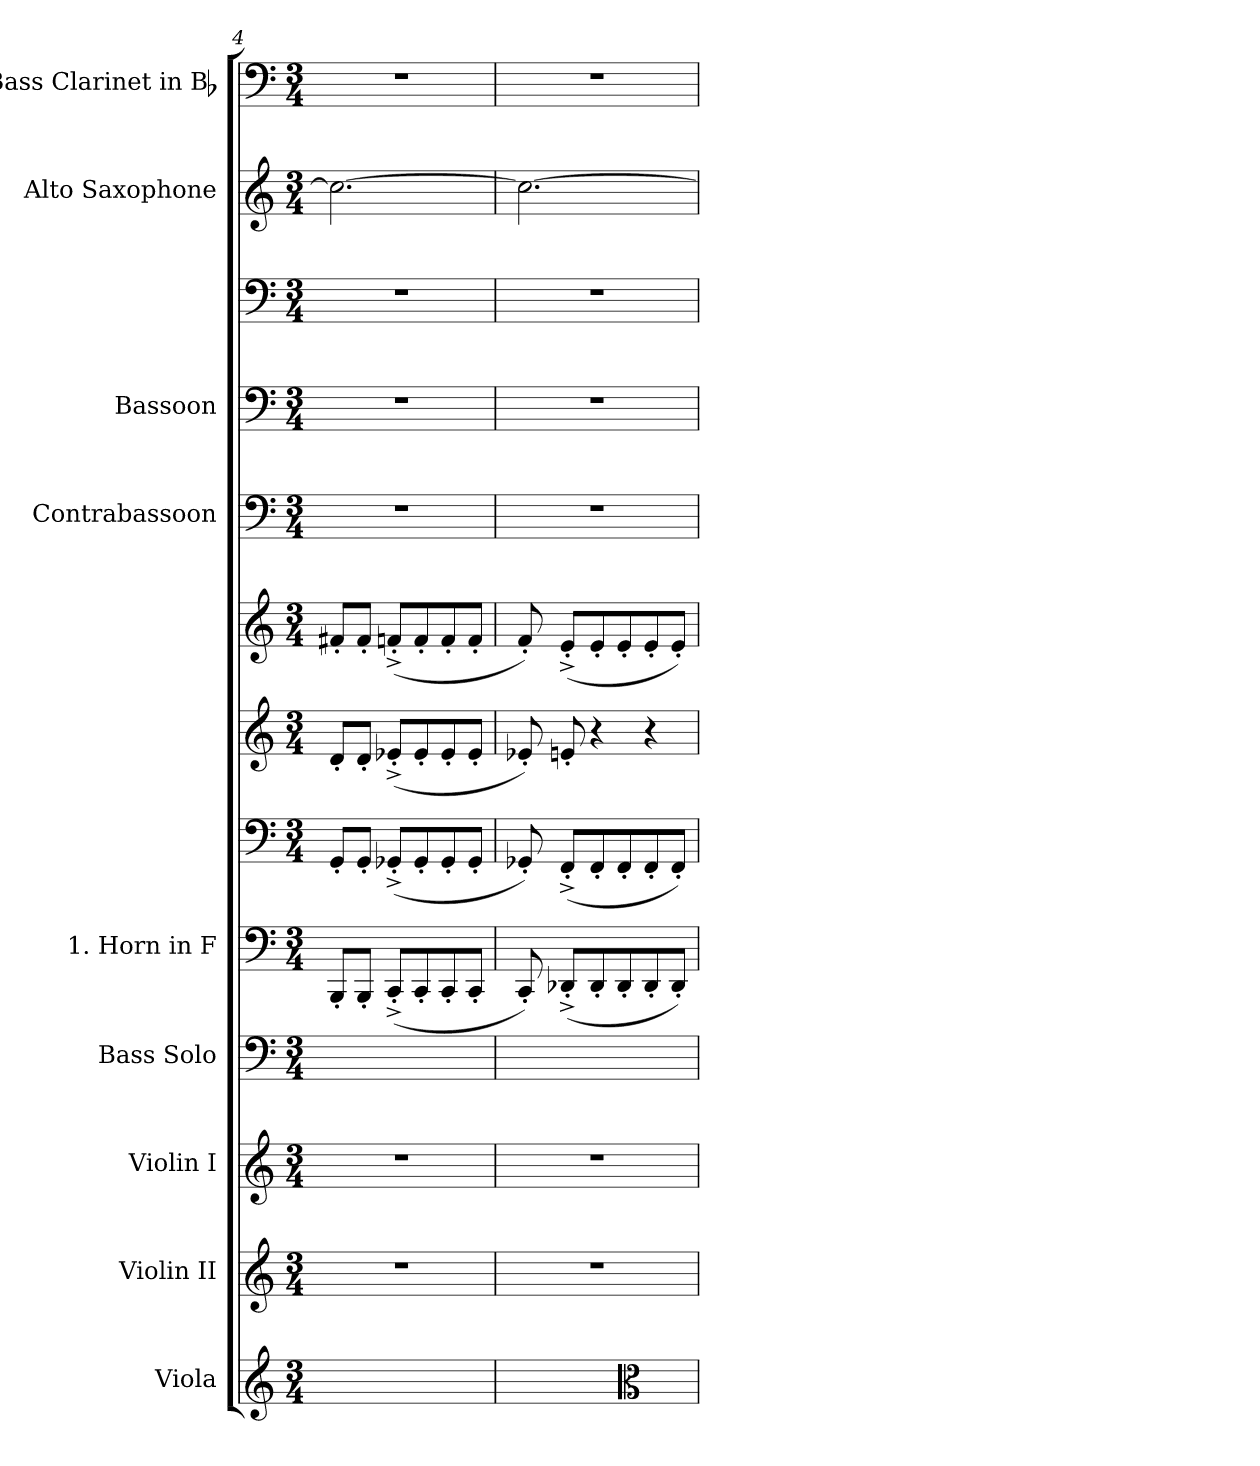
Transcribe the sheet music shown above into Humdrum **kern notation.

**kern	**kern	**kern	**kern	**kern	**kern	**kern	**kern	**kern	**kern	**kern	**kern	**kern
*part9	*part8	*part7	*part6	*part5	*part5	*part5	*part5	*part4	*part3	*part3	*part2	*part1
*staff13	*staff12	*staff11	*staff10	*staff9	*staff8	*staff7	*staff6	*staff5	*staff4	*staff3	*staff2	*staff1
*I"Viola	*I"Violin II	*I"Violin I	*I"Bass Solo	*I"1. Horn in F	*	*	*	*I"Contrabassoon	*I"Bassoon	*	*I"Alto Saxophone	*I"Bass Clarinet in Bb
*I'Vla.	*I'Vln. II	*I'Vln. I	*I'B. Solo	*I'Hn	*	*	*	*I'Cbsn.	*I'Bsn	*	*I'Alto Sax.	*I'B. Cl.
*clefG2	*clefG2	*clefG2	*clefF4	*clefF4	*clefF4	*clefG2	*clefG2	*clefF4	*clefF4	*clefF4	*clefG2	*clefF4
*	*	*	*	*ITrd4c7	*ITrd4c7	*ITrd4c7	*ITrd4c7	*ITrd7c12	*	*	*ITrd5c9	*ITrd1c2
*k[]	*k[]	*k[]	*k[]	*k[b-]	*k[b-]	*k[b-]	*k[b-]	*k[]	*k[]	*k[]	*k[b-e-a-]	*k[b-e-]
*M3/4	*M3/4	*M3/4	*M3/4	*M3/4	*M3/4	*M3/4	*M3/4	*M3/4	*M3/4	*M3/4	*M3/4	*M3/4
=4	=4	=4	=4	=4	=4	=4	=4	=4	=4	=4	=4	=4
2.ryy	4%3r	4%3r	8ryy	8EEE'L	8CC'L	8G'L	8Bn'L	4%3r	4%3r	4%3r	2.e_	4%3r
.	.	.	4ryy	8EEE'J	8CC'J	8G'J	8B'J	.	.	.	.	.
.	.	.	.	(8FFF'^L	(8CC-X'^L	(8A-X'^L	(8B-X'^L	.	.	.	.	.
.	.	.	8ryy	8FFF'	8CC-'	8A-'	8B-'	.	.	.	.	.
.	.	.	8ryy	8FFF'	8CC-'	8A-'	8B-'	.	.	.	.	.
.	.	.	8ryy	8FFF'J	8CC-'J	8A-'J	8B-'J	.	.	.	.	.
=5	=5	=5	=5	=5	=5	=5	=5	=5	=5	=5	=5	=5
8ryy	4%3r	4%3r	4ryy	8FFF')	8CC-X')	8A-X')	8B-')	4%3r	4%3r	4%3r	2.e_	4%3r
4.ryy	.	.	.	(8GGG-X'^L	(8BBB-'^L	8An'	(8A'^L	.	.	.	.	.
.	.	.	8ryy	8GGG-'	8BBB-'	4r	8A'	.	.	.	.	.
.	.	.	8ryy	8GGG-'	8BBB-'	.	8A'	.	.	.	.	.
*clefC3	*	*	*	*	*	*	*	*	*	*	*	*
8ryy	.	.	4ryy	8GGG-'	8BBB-'	4r	8A'	.	.	.	.	.
8ryy	.	.	.	8GGG-'J)	8BBB-'J)	.	8A'J)	.	.	.	.	.
=	=	=	=	=	=	=	=	=	=	=	=	=
*-	*-	*-	*-	*-	*-	*-	*-	*-	*-	*-	*-	*-
